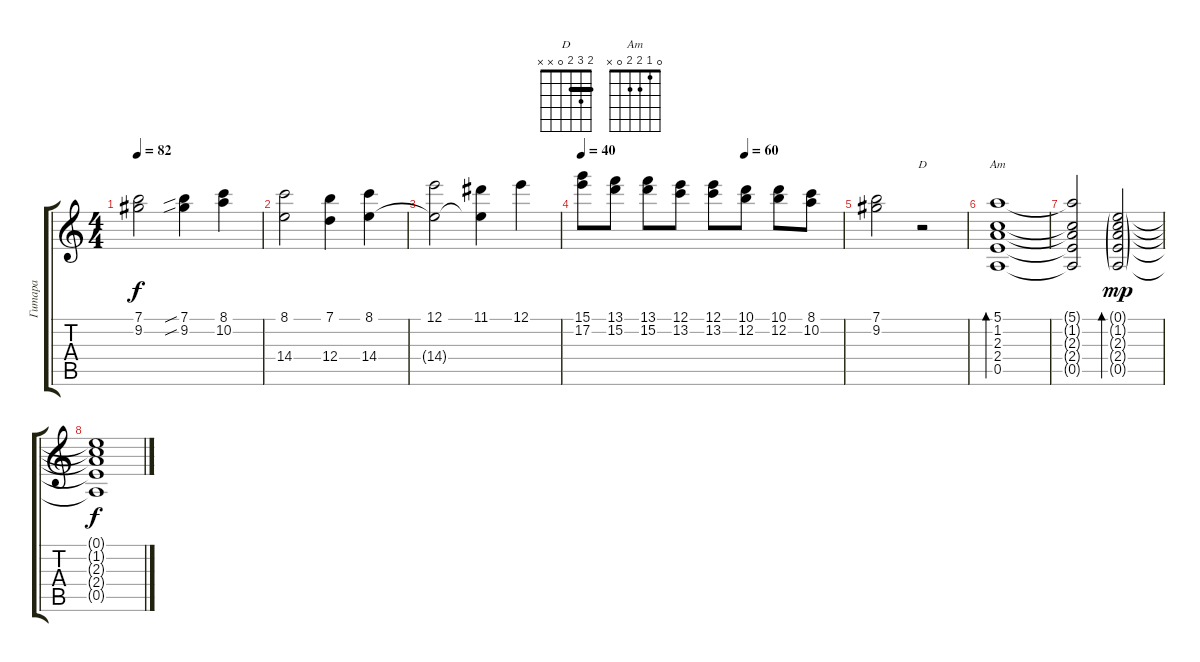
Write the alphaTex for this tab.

\track ("Гитара" "Гитара") {instrument acousticguitarnylon}
\staff {score tabs}
\tuning (E4 B3 G3 D3 A2 E2) {hide}
\chord ("D" 2 3 2 0 x x) {barre 2}
\chord ("Am" 0 1 2 2 0 x)
\ts (4 4)
\tempo 82
\clef g2
\ks aminor
(7.1 9.2).2{dy f} (7.1{sib} 9.2{sib}).4 (8.1 10.2).4 |
(8.1 14.4).2 (7.1 12.4).4 (8.1 14.4).4 |
(12.1 14.4{t}).2 (11.1 14.4{t}).4 12.1.4 |
\tempo 40
\tempo (60 0.625)
(15.1 17.2).8 (13.1 15.2).8 (13.1 15.2).8 (12.1 13.2).8 (12.1 13.2).8 (10.1 12.2).8 (10.1 12.2).8 (8.1 10.2).8 |
(7.1 9.2).2 r.2{ch "D"} |
(5.1 1.2 2.3 2.4 0.5).1{bd 480 ch "Am"} |
(5.1{t} 1.2{t} 2.3{t} 2.4{t} 0.5{t}).2 (0.1{g} 1.2{g} 2.3{g} 2.4{g} 0.5{g}).2{bd 120 dy mp} |
(0.1{t} 1.2{t} 2.3{t} 2.4{t} 0.5{t}).1{dy f}
